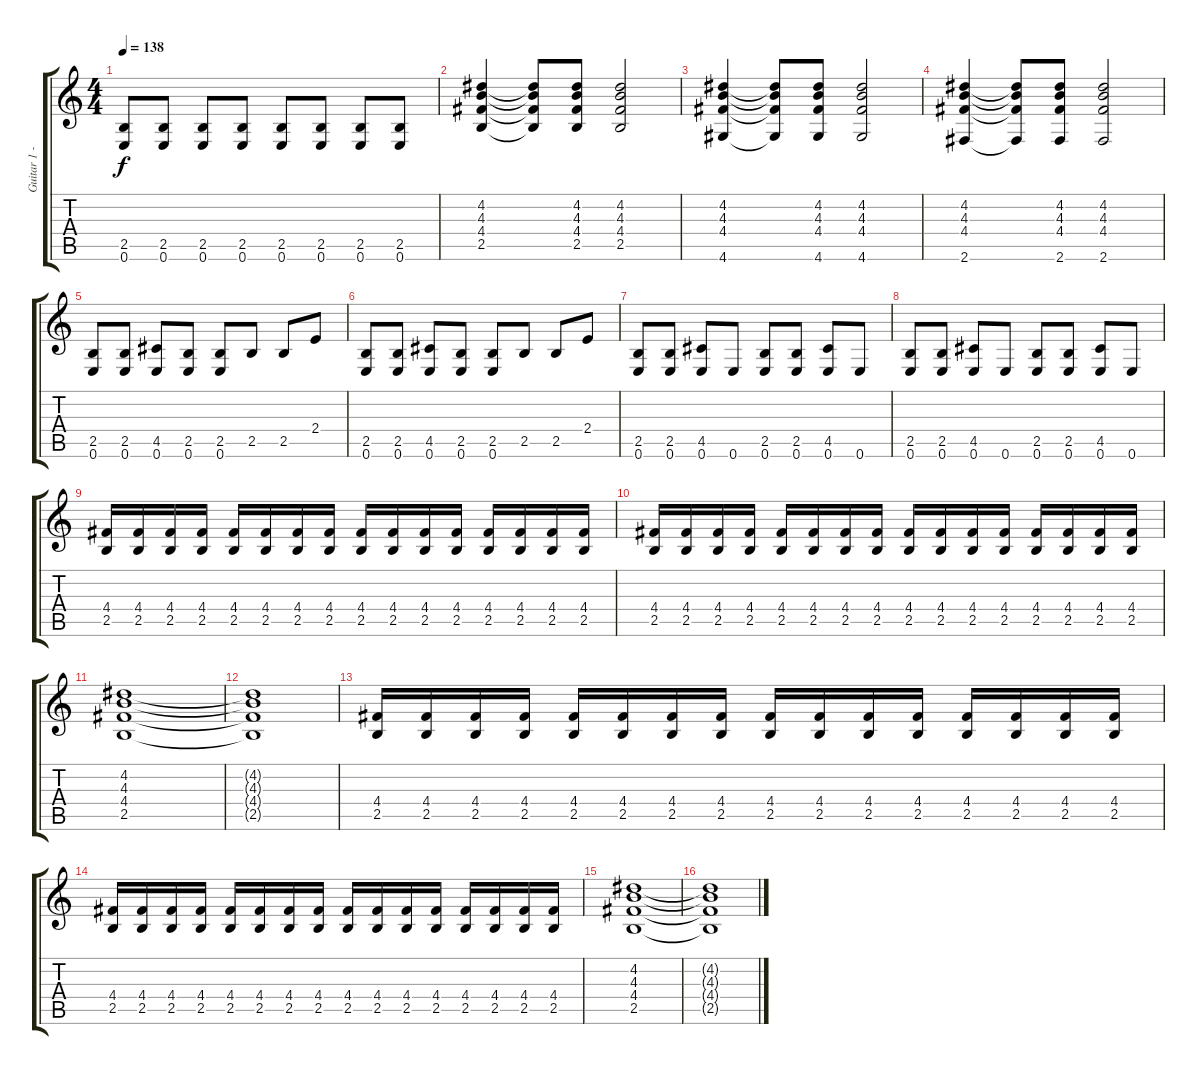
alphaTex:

\track ("Guitar 1 - Lead" "Guitar 1 -") {instrument overdrivenguitar}
\staff {score tabs}
\tuning (E4 B3 G3 D3 A2 E2) {hide}
\ts (4 4)
\tempo 138
\clef g2
\ks c
(2.5 0.6).8{dy f} (2.5 0.6).8 (2.5 0.6).8 (2.5 0.6).8 (2.5 0.6).8 (2.5 0.6).8 (2.5 0.6).8 (2.5 0.6).8 |
(4.2 4.3 4.4 2.5).4 (4.2{t} 4.3{t} 4.4{t} 2.5{t}).8 (4.2 4.3 4.4 2.5).8 (4.2 4.3 4.4 2.5).2 |
(4.2 4.3 4.4 4.6).4 (4.2{t} 4.3{t} 4.4{t} 4.6{t}).8 (4.2 4.3 4.4 4.6).8 (4.2 4.3 4.4 4.6).2 |
(4.2 4.3 4.4 2.6).4 (4.2{t} 4.3{t} 4.4{t} 2.6{t}).8 (4.2 4.3 4.4 2.6).8 (4.2 4.3 4.4 2.6).2 |
(2.5 0.6).8 (2.5 0.6).8 (4.5 0.6).8 (2.5 0.6).8 (2.5 0.6).8 2.5.8 2.5.8 2.4.8 |
(2.5 0.6).8 (2.5 0.6).8 (4.5 0.6).8 (2.5 0.6).8 (2.5 0.6).8 2.5.8 2.5.8 2.4.8 |
(2.5 0.6).8 (2.5 0.6).8 (4.5 0.6).8 0.6.8 (2.5 0.6).8 (2.5 0.6).8 (4.5 0.6).8 0.6.8 |
(2.5 0.6).8 (2.5 0.6).8 (4.5 0.6).8 0.6.8 (2.5 0.6).8 (2.5 0.6).8 (4.5 0.6).8 0.6.8 |
(4.4 2.5).16 (4.4 2.5).16 (4.4 2.5).16 (4.4 2.5).16 (4.4 2.5).16 (4.4 2.5).16 (4.4 2.5).16 (4.4 2.5).16 (4.4 2.5).16 (4.4 2.5).16 (4.4 2.5).16 (4.4 2.5).16 (4.4 2.5).16 (4.4 2.5).16 (4.4 2.5).16 (4.4 2.5).16 |
(4.4 2.5).16 (4.4 2.5).16 (4.4 2.5).16 (4.4 2.5).16 (4.4 2.5).16 (4.4 2.5).16 (4.4 2.5).16 (4.4 2.5).16 (4.4 2.5).16 (4.4 2.5).16 (4.4 2.5).16 (4.4 2.5).16 (4.4 2.5).16 (4.4 2.5).16 (4.4 2.5).16 (4.4 2.5).16 |
(4.2 4.3 4.4 2.5).1 |
(4.2{t} 4.3{t} 4.4{t} 2.5{t}).1 |
(4.4 2.5).16 (4.4 2.5).16 (4.4 2.5).16 (4.4 2.5).16 (4.4 2.5).16 (4.4 2.5).16 (4.4 2.5).16 (4.4 2.5).16 (4.4 2.5).16 (4.4 2.5).16 (4.4 2.5).16 (4.4 2.5).16 (4.4 2.5).16 (4.4 2.5).16 (4.4 2.5).16 (4.4 2.5).16 |
(4.4 2.5).16 (4.4 2.5).16 (4.4 2.5).16 (4.4 2.5).16 (4.4 2.5).16 (4.4 2.5).16 (4.4 2.5).16 (4.4 2.5).16 (4.4 2.5).16 (4.4 2.5).16 (4.4 2.5).16 (4.4 2.5).16 (4.4 2.5).16 (4.4 2.5).16 (4.4 2.5).16 (4.4 2.5).16 |
(4.2 4.3 4.4 2.5).1 |
(4.2{t} 4.3{t} 4.4{t} 2.5{t}).1
